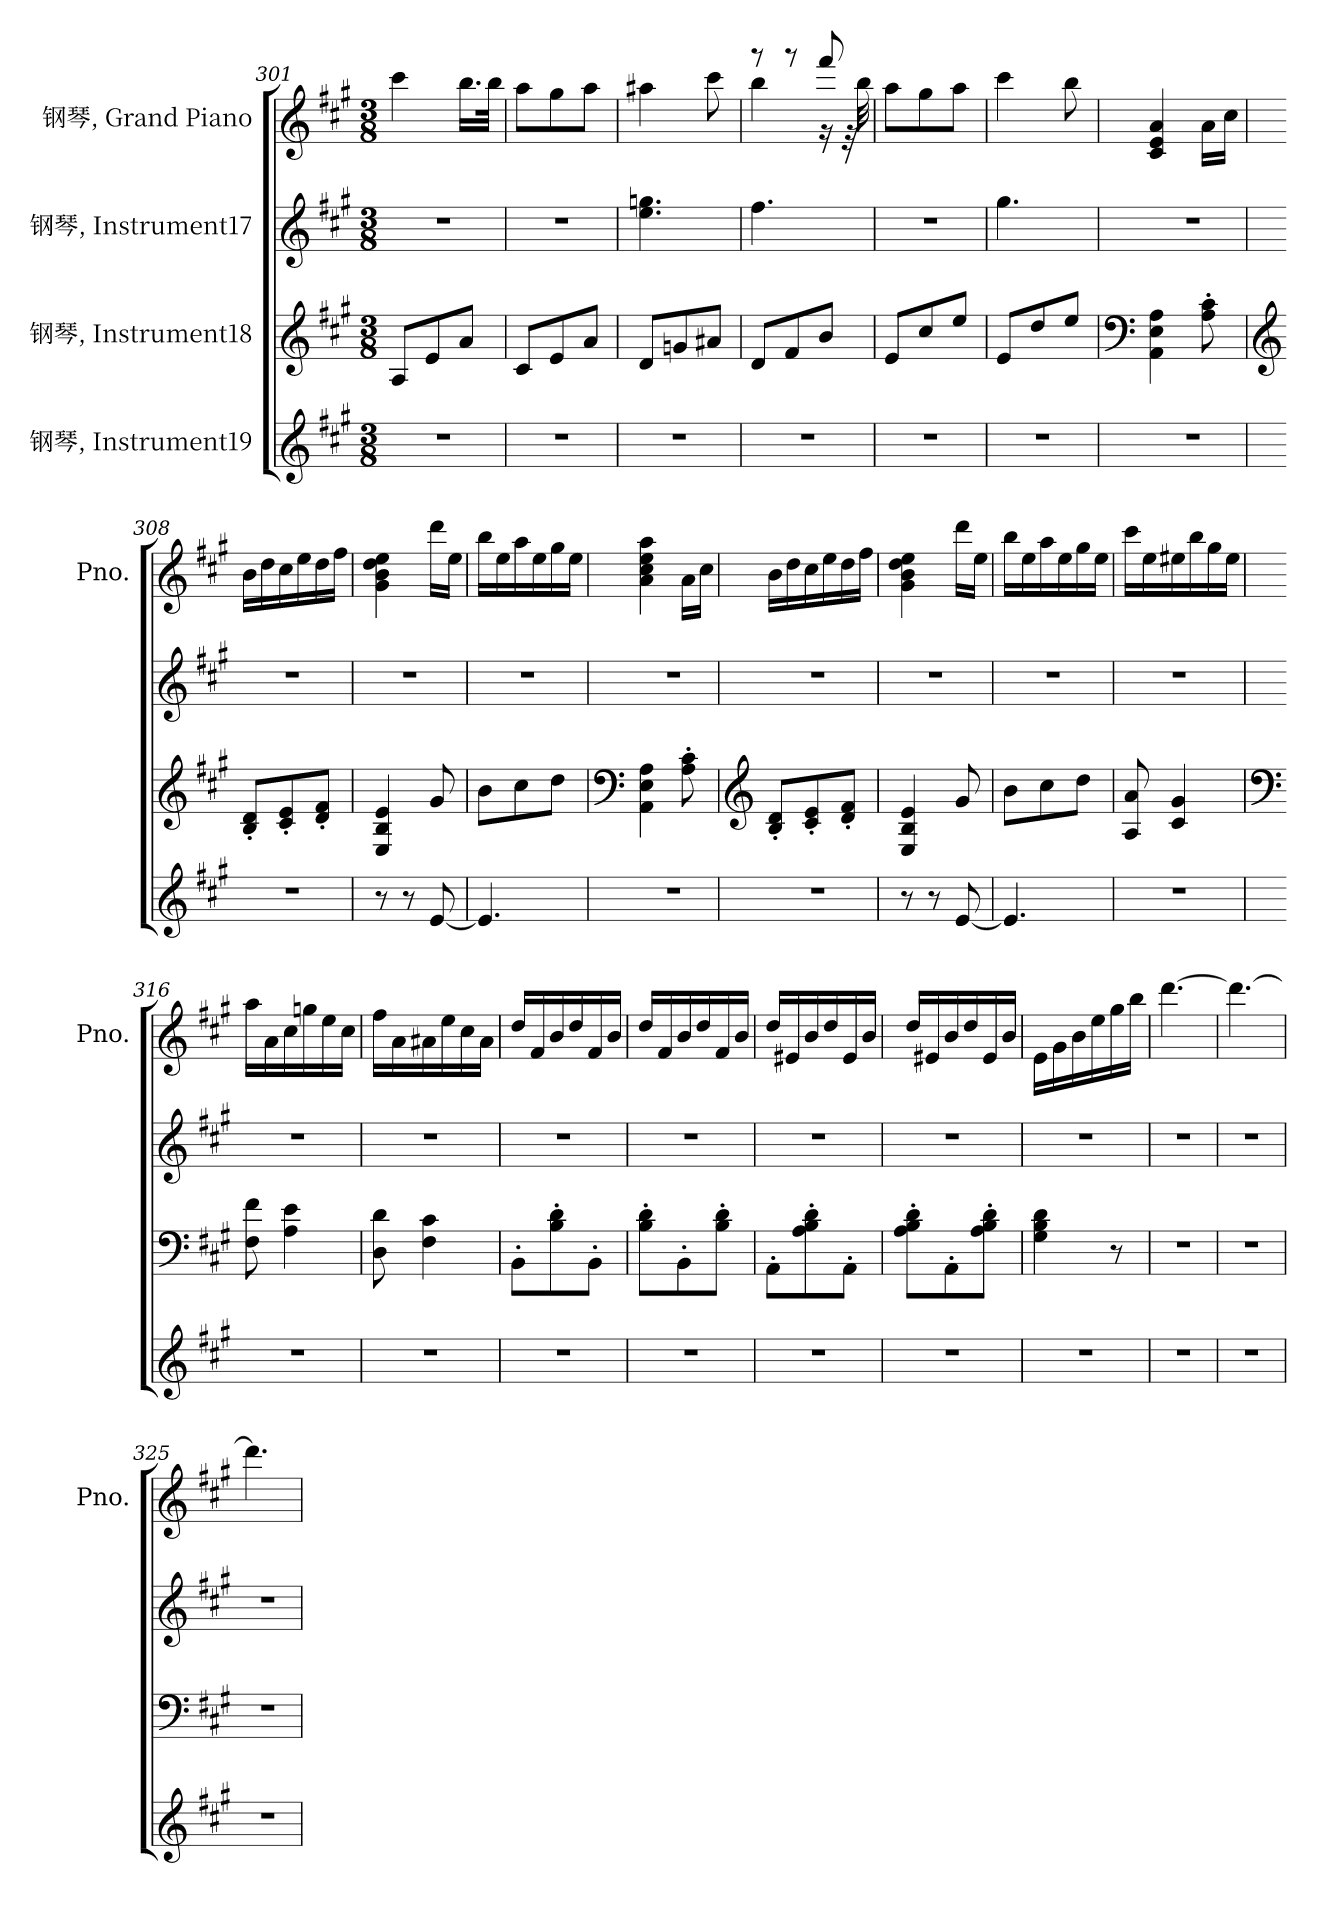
**kern	**kern	**kern	**kern
*part4	*part3	*part2	*part1
*staff4	*staff3	*staff2	*staff1
*I"钢琴, Instrument19	*I"钢琴, Instrument18	*I"钢琴, Instrument17	*I"钢琴, Grand Piano
*	*	*	*I'Pno.
*clefG2	*clefG2	*clefG2	*clefG2
*k[f#c#g#]	*k[f#c#g#]	*k[f#c#g#]	*k[f#c#g#]
*M3/8	*M3/8	*M3/8	*M3/8
=301	=301	=301	=301
4.r	8A/L	4.r	4ccc#\
.	8e/	.	.
.	8a/J	.	16.bb\LL
.	.	.	32bb\JJk
=302	=302	=302	=302
4.r	8c#/L	4.r	8aa\L
.	8e/	.	8gg#\
.	8a/J	.	8aa\J
=303	=303	=303	=303
4.r	8d/L	4.ee\ 4.ggn\	4aa#X\
.	8gn/	.	.
.	8a#X/J	.	8ccc#\
=304	=304	=304	=304
*	*	*	*^
4.r	8d/L	4.ff#\	8r	4bb\
.	8f#/	.	8r	.
.	8b/J	.	8fff#/	16r
.	.	.	.	32r
.	.	.	.	32bb\
*	*	*	*v	*v
=305	=305	=305	=305
4.r	8e/L	4.r	8aa\L
.	8cc#/	.	8gg#\
.	8ee/J	.	8aa\J
=306	=306	=306	=306
4.r	8e/L	4.gg#\	4ccc#\
.	8dd/	.	.
.	8ee/J	.	8bb\
=307	=307	=307	=307
*	*clefF4	*	*
4.r	4AA\ 4E\ 4A\	4.r	4c#/ 4e/ 4a/
.	8A\' 8c#\'	.	16a\LL
.	.	.	16cc#\JJ
!!LO:LB:g=z
=308	=308	=308	=308
*	*clefG2	*	*
4.r	8B/' 8d/'L	4.r	16b\LL
.	.	.	16dd\
.	8c#/' 8e/'	.	16cc#\
.	.	.	16ee\
.	8d/' 8f#/'J	.	16dd\
.	.	.	16ff#\JJ
=309	=309	=309	=309
8r	4E/ 4B/ 4e/	4.r	4g#\ 4b\ 4dd\ 4ee\
8r	.	.	.
[8e/	8g#/	.	16ddd\LL
.	.	.	16ee\JJ
=310	=310	=310	=310
4.e/]	8b\L	4.r	16bb\LL
.	.	.	16ee\
.	8cc#\	.	16aa\
.	.	.	16ee\
.	8dd\J	.	16gg#\
.	.	.	16ee\JJ
=311	=311	=311	=311
*	*clefF4	*	*
4.r	4AA\ 4E\ 4A\	4.r	4a\ 4cc#\ 4ee\ 4aa\
.	8A\' 8c#\'	.	16a\LL
.	.	.	16cc#\JJ
=312	=312	=312	=312
*	*clefG2	*	*
4.r	8B/' 8d/'L	4.r	16b\LL
.	.	.	16dd\
.	8c#/' 8e/'	.	16cc#\
.	.	.	16ee\
.	8d/' 8f#/'J	.	16dd\
.	.	.	16ff#\JJ
=313	=313	=313	=313
8r	4E/ 4B/ 4e/	4.r	4g#\ 4b\ 4dd\ 4ee\
8r	.	.	.
[8e/	8g#/	.	16ddd\LL
.	.	.	16ee\JJ
!!LO:LB:g=z
=314	=314	=314	=314
4.e/]	8b\L	4.r	16bb\LL
.	.	.	16ee\
.	8cc#\	.	16aa\
.	.	.	16ee\
.	8dd\J	.	16gg#\
.	.	.	16ee\JJ
=315	=315	=315	=315
4.r	8A/ 8a/	4.r	16ccc#\LL
.	.	.	16ee\
.	4c#/ 4g#/	.	16ee#X\
.	.	.	16bb\
.	.	.	16gg#\
.	.	.	16ee#\JJ
=316	=316	=316	=316
*	*clefF4	*	*
4.r	8F#\ 8f#\	4.r	16aa\LL
.	.	.	16a\
.	4A\ 4e\	.	16cc#\
.	.	.	16ggn\
.	.	.	16ee\
.	.	.	16cc#\JJ
=317	=317	=317	=317
4.r	8D\ 8d\	4.r	16ff#\LL
.	.	.	16a\
.	4F#\ 4c#\	.	16a#X\
.	.	.	16ee\
.	.	.	16cc#\
.	.	.	16a#\JJ
=318	=318	=318	=318
4.r	8BB'\L	4.r	16dd/LL
.	.	.	16f#/
.	8B\' 8d\'	.	16b/
.	.	.	16dd/
.	8BB'\J	.	16f#/
.	.	.	16b/JJ
!!LO:PB:g=z
=319	=319	=319	=319
4.r	8B\' 8d\'L	4.r	16dd/LL
.	.	.	16f#/
.	8BB'\	.	16b/
.	.	.	16dd/
.	8B\' 8d\'J	.	16f#/
.	.	.	16b/JJ
=320	=320	=320	=320
4.r	8AA'\L	4.r	16dd/LL
.	.	.	16e#X/
.	8A\' 8B\' 8d\'	.	16b/
.	.	.	16dd/
.	8AA'\J	.	16e#/
.	.	.	16b/JJ
=321	=321	=321	=321
4.r	8A\' 8B\' 8d\'L	4.r	16dd/LL
.	.	.	16e#X/
.	8AA'\	.	16b/
.	.	.	16dd/
.	8A\' 8B\' 8d\'J	.	16e#/
.	.	.	16b/JJ
=322	=322	=322	=322
4.r	4G#\ 4B\ 4d\	4.r	16e\LL
.	.	.	16g#\
.	.	.	16b\
.	.	.	16ee\
.	8r	.	16gg#\
.	.	.	16bb\JJ
=323	=323	=323	=323
4.r	4.r	4.r	[4.ddd\
=324	=324	=324	=324
4.r	4.r	4.r	4.ddd\_
=325	=325	=325	=325
4.r	4.r	4.r	4.ddd\]
=	=	=	=
*-	*-	*-	*-
